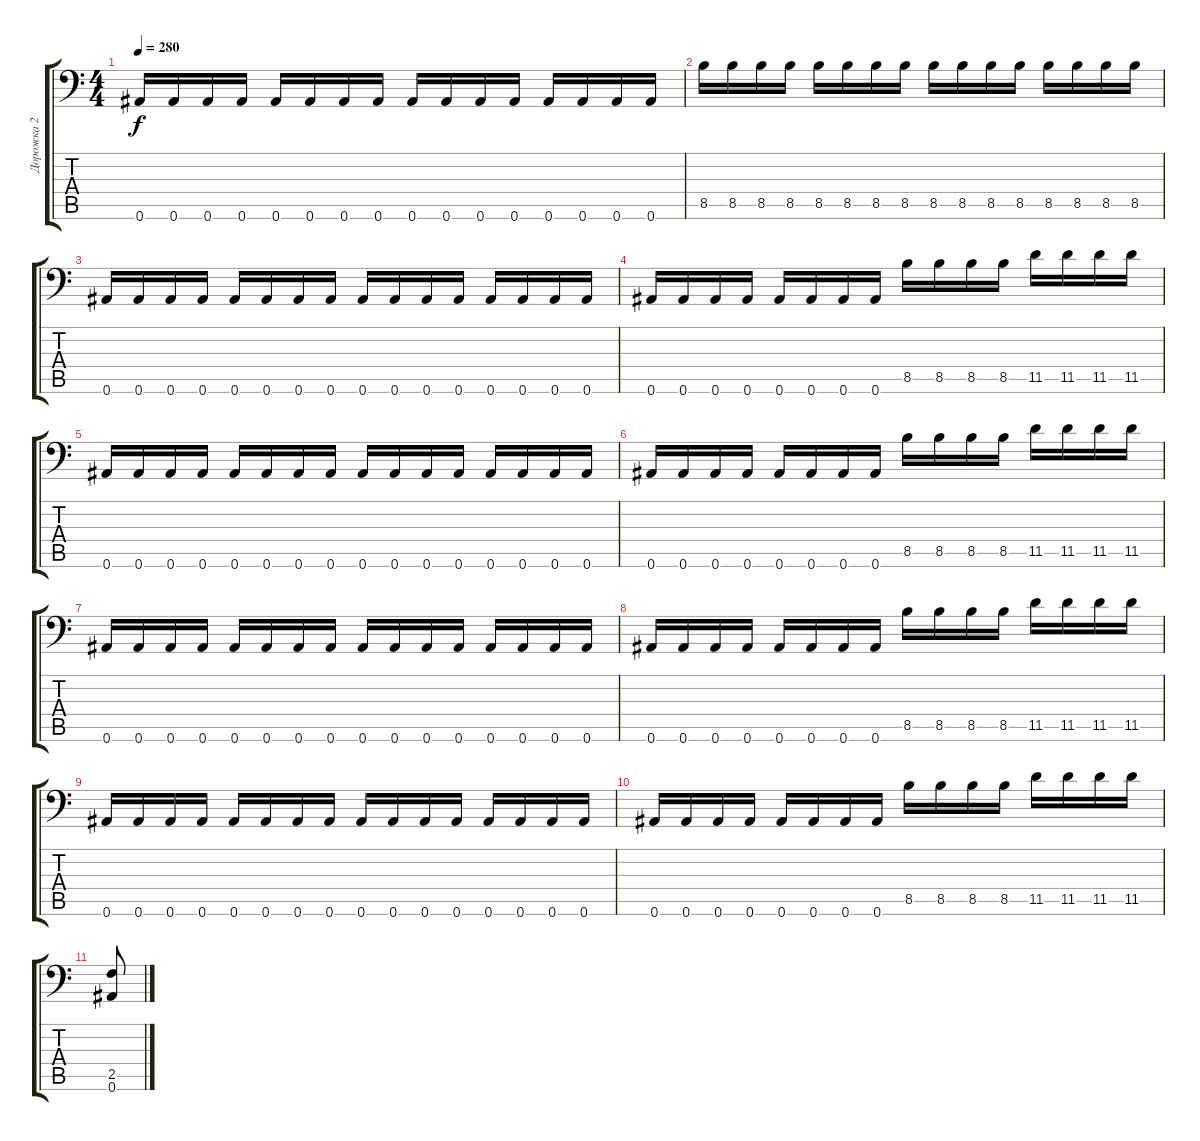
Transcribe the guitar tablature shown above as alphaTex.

\track ("Дорожка 2" "Дорожка 2") {instrument distortionguitar}
\staff {score tabs}
\tuning (Bb3 F3 Db3 Ab2 Eb2 Bb1) {hide}
\ts (4 4)
\tempo 280
\clef f4
\ks c
0.6.16{dy f} 0.6.16 0.6.16 0.6.16 0.6.16 0.6.16 0.6.16 0.6.16 0.6.16 0.6.16 0.6.16 0.6.16 0.6.16 0.6.16 0.6.16 0.6.16 |
8.5.16 8.5.16 8.5.16 8.5.16 8.5.16 8.5.16 8.5.16 8.5.16 8.5.16 8.5.16 8.5.16 8.5.16 8.5.16 8.5.16 8.5.16 8.5.16 |
0.6.16 0.6.16 0.6.16 0.6.16 0.6.16 0.6.16 0.6.16 0.6.16 0.6.16 0.6.16 0.6.16 0.6.16 0.6.16 0.6.16 0.6.16 0.6.16 |
0.6.16 0.6.16 0.6.16 0.6.16 0.6.16 0.6.16 0.6.16 0.6.16 8.5.16 8.5.16 8.5.16 8.5.16 11.5.16 11.5.16 11.5.16 11.5.16 |
0.6.16 0.6.16 0.6.16 0.6.16 0.6.16 0.6.16 0.6.16 0.6.16 0.6.16 0.6.16 0.6.16 0.6.16 0.6.16 0.6.16 0.6.16 0.6.16 |
0.6.16 0.6.16 0.6.16 0.6.16 0.6.16 0.6.16 0.6.16 0.6.16 8.5.16 8.5.16 8.5.16 8.5.16 11.5.16 11.5.16 11.5.16 11.5.16 |
0.6.16 0.6.16 0.6.16 0.6.16 0.6.16 0.6.16 0.6.16 0.6.16 0.6.16 0.6.16 0.6.16 0.6.16 0.6.16 0.6.16 0.6.16 0.6.16 |
0.6.16 0.6.16 0.6.16 0.6.16 0.6.16 0.6.16 0.6.16 0.6.16 8.5.16 8.5.16 8.5.16 8.5.16 11.5.16 11.5.16 11.5.16 11.5.16 |
0.6.16 0.6.16 0.6.16 0.6.16 0.6.16 0.6.16 0.6.16 0.6.16 0.6.16 0.6.16 0.6.16 0.6.16 0.6.16 0.6.16 0.6.16 0.6.16 |
0.6.16 0.6.16 0.6.16 0.6.16 0.6.16 0.6.16 0.6.16 0.6.16 8.5.16 8.5.16 8.5.16 8.5.16 11.5.16 11.5.16 11.5.16 11.5.16 |
(2.5 0.6).8
